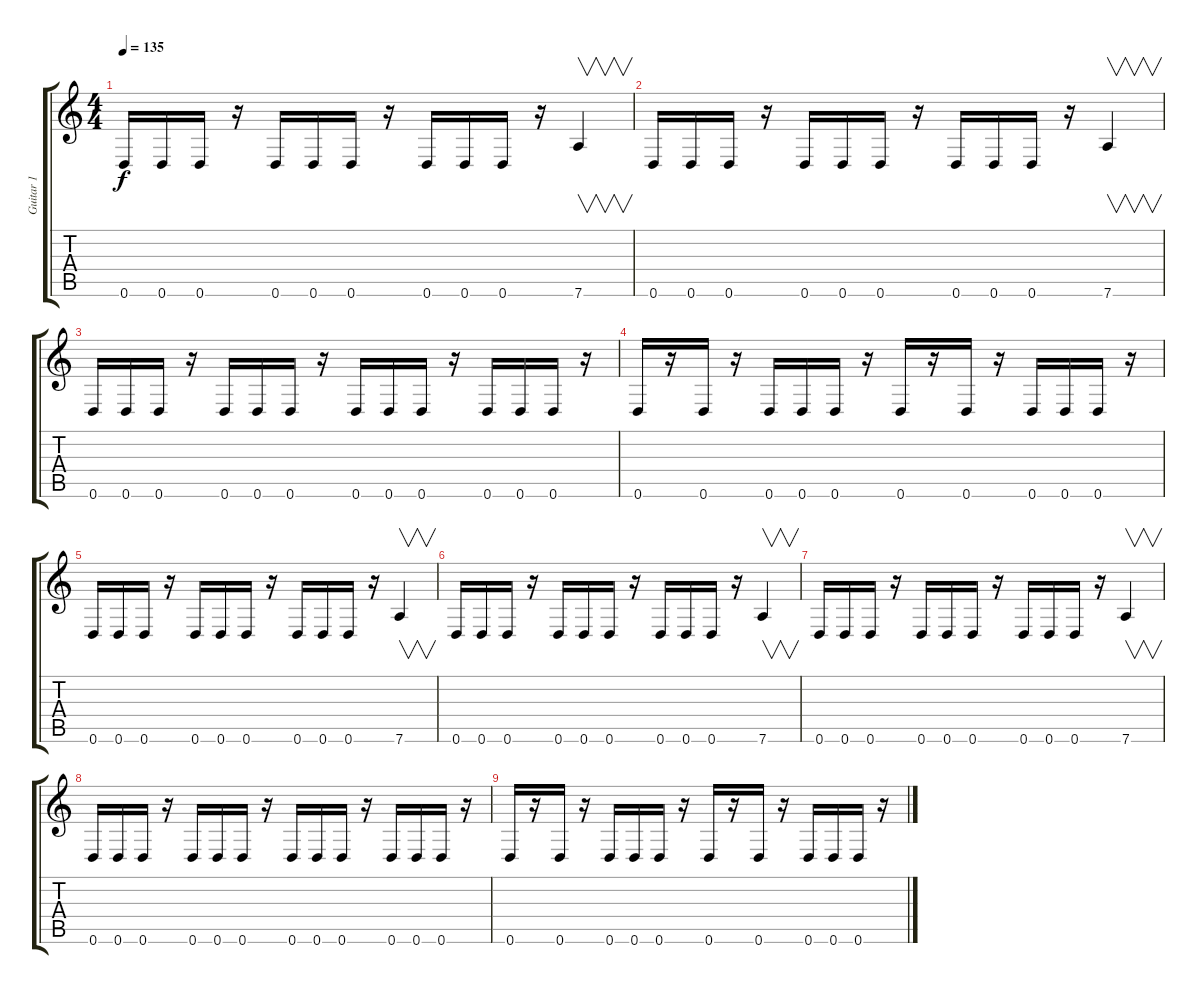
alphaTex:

\track ("Guitar 1" "Guitar 1") {instrument distortionguitar}
\staff {score tabs}
\tuning (E4 B3 G3 D3 A2 D2) {hide}
\ts (4 4)
\tempo 135
\clef g2
\ks c
0.6.16{dy f} 0.6.16 0.6.16 r.16 0.6.16 0.6.16 0.6.16 r.16 0.6.16 0.6.16 0.6.16 r.16 7.6.4{v} |
0.6.16 0.6.16 0.6.16 r.16 0.6.16 0.6.16 0.6.16 r.16 0.6.16 0.6.16 0.6.16 r.16 7.6.4{v} |
0.6.16 0.6.16 0.6.16 r.16 0.6.16 0.6.16 0.6.16 r.16 0.6.16 0.6.16 0.6.16 r.16 0.6.16 0.6.16 0.6.16 r.16 |
0.6.16 r.16 0.6.16 r.16 0.6.16 0.6.16 0.6.16 r.16 0.6.16 r.16 0.6.16 r.16 0.6.16 0.6.16 0.6.16 r.16 |
0.6.16 0.6.16 0.6.16 r.16 0.6.16 0.6.16 0.6.16 r.16 0.6.16 0.6.16 0.6.16 r.16 7.6.4{v} |
0.6.16 0.6.16 0.6.16 r.16 0.6.16 0.6.16 0.6.16 r.16 0.6.16 0.6.16 0.6.16 r.16 7.6.4{v} |
0.6.16 0.6.16 0.6.16 r.16 0.6.16 0.6.16 0.6.16 r.16 0.6.16 0.6.16 0.6.16 r.16 7.6.4{v} |
0.6.16 0.6.16 0.6.16 r.16 0.6.16 0.6.16 0.6.16 r.16 0.6.16 0.6.16 0.6.16 r.16 0.6.16 0.6.16 0.6.16 r.16 |
0.6.16 r.16 0.6.16 r.16 0.6.16 0.6.16 0.6.16 r.16 0.6.16 r.16 0.6.16 r.16 0.6.16 0.6.16 0.6.16 r.16
